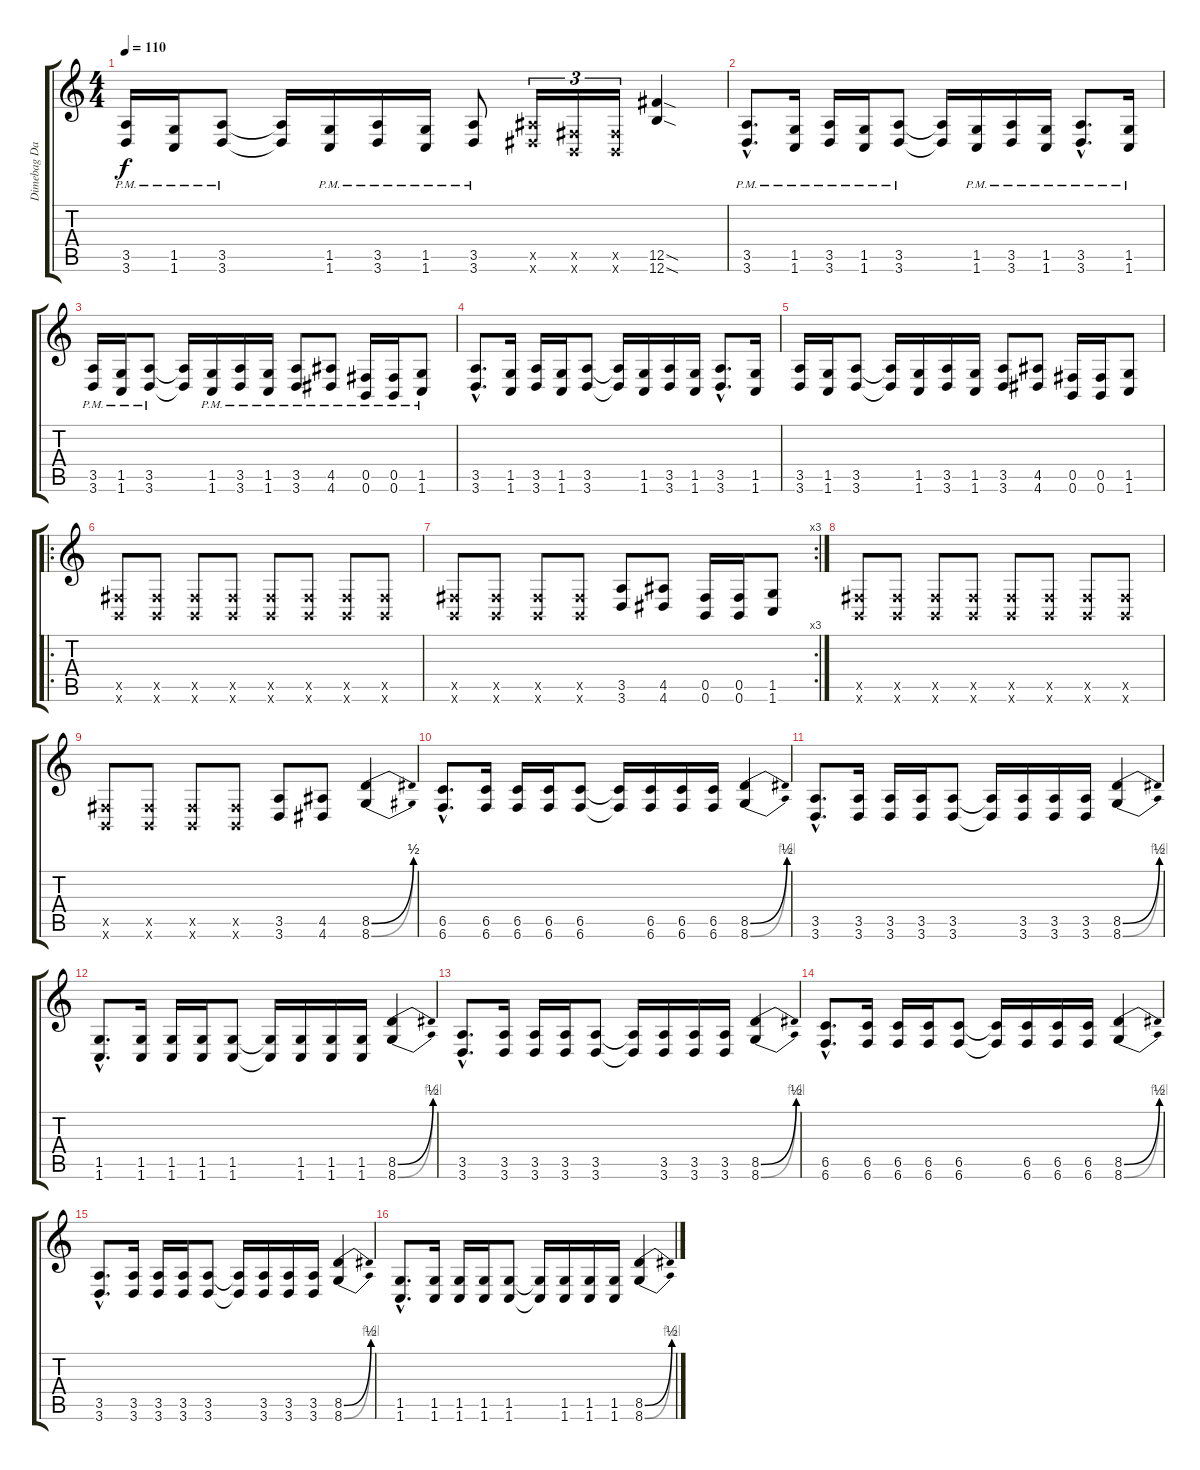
\track ("Dimebag Darrel" "Dimebag Da") {instrument distortionguitar}
\staff {score tabs}
\tuning (Db4 Ab3 E3 B2 Gb2 B1) {hide}
\ts (4 4)
\tempo 110
\clef g2
\ks c
(3.5{pm} 3.6{pm}).16{dy f} (1.5{pm} 1.6{pm}).16 (3.5{pm} 3.6{pm}).8 (3.5{t} 3.6{t}).16 (1.5{pm} 1.6{pm}).16 (3.5{pm} 3.6{pm}).16 (1.5{pm} 1.6{pm}).16 (3.5{pm} 3.6{pm}).8 (4.5{x} 4.6{x}).16{tu (3 2)} (0.5{x} 0.6{x}).16{tu (3 2)} (0.5{x} 0.6{x}).16{tu (3 2)} (12.5{sod} 12.6{sod}).4 |
(3.5{hac pm} 3.6{hac pm}).8{d} (1.5{pm} 1.6{pm}).16 (3.5{pm} 3.6{pm}).16 (1.5{pm} 1.6{pm}).16 (3.5{pm} 3.6{pm}).8 (3.5{t} 3.6{t}).16 (1.5{pm} 1.6{pm}).16 (3.5{pm} 3.6{pm}).16 (1.5{pm} 1.6{pm}).16 (3.5{hac pm} 3.6{hac pm}).8{d} (1.5{pm} 1.6{pm}).16 |
(3.5{pm} 3.6{pm}).16 (1.5{pm} 1.6{pm}).16 (3.5{pm} 3.6{pm}).8 (3.5{t} 3.6{t}).16 (1.5{pm} 1.6{pm}).16 (3.5{pm} 3.6{pm}).16 (1.5{pm} 1.6{pm}).16 (3.5{pm} 3.6{pm}).8 (4.5{pm} 4.6{pm}).8 (0.5{pm} 0.6{pm}).16 (0.5{pm} 0.6{pm}).16 (1.5{pm} 1.6{pm}).8 |
(3.5{hac} 3.6{hac}).8{d} (1.5 1.6).16 (3.5 3.6).16 (1.5 1.6).16 (3.5 3.6).8 (3.5{t} 3.6{t}).16 (1.5 1.6).16 (3.5 3.6).16 (1.5 1.6).16 (3.5{hac} 3.6{hac}).8{d} (1.5 1.6).16 |
(3.5 3.6).16 (1.5 1.6).16 (3.5 3.6).8 (3.5{t} 3.6{t}).16 (1.5 1.6).16 (3.5 3.6).16 (1.5 1.6).16 (3.5 3.6).8 (4.5 4.6).8 (0.5 0.6).16 (0.5 0.6).16 (1.5 1.6).8 |
\ro
(0.5{x} 0.6{x}).8 (0.5{x} 0.6{x}).8 (0.5{x} 0.6{x}).8 (0.5{x} 0.6{x}).8 (0.5{x} 0.6{x}).8 (0.5{x} 0.6{x}).8 (0.5{x} 0.6{x}).8 (0.5{x} 0.6{x}).8 |
\rc 3
(0.5{x} 0.6{x}).8 (0.5{x} 0.6{x}).8 (0.5{x} 0.6{x}).8 (0.5{x} 0.6{x}).8 (3.5 3.6).8 (4.5 4.6).8 (0.5 0.6).16 (0.5 0.6).16 (1.5 1.6).8 |
(0.5{x} 0.6{x}).8 (0.5{x} 0.6{x}).8 (0.5{x} 0.6{x}).8 (0.5{x} 0.6{x}).8 (0.5{x} 0.6{x}).8 (0.5{x} 0.6{x}).8 (0.5{x} 0.6{x}).8 (0.5{x} 0.6{x}).8 |
(0.5{x} 0.6{x}).8 (0.5{x} 0.6{x}).8 (0.5{x} 0.6{x}).8 (0.5{x} 0.6{x}).8 (3.5 3.6).8 (4.5 4.6).8 (8.5{be (bend 0 0 60 2)} 8.6{be (bend 0 0 60 2)}).4 |
(6.5{hac} 6.6{hac}).8{d} (6.5 6.6).16 (6.5 6.6).16 (6.5 6.6).16 (6.5 6.6).8 (6.5{t} 6.6{t}).16 (6.5 6.6).16 (6.5 6.6).16 (6.5 6.6).16 (8.5{be (bend 0 0 60 2)} 8.6{be (bend 0 0 60 4)}).4 |
(3.5{hac} 3.6{hac}).8{d} (3.5 3.6).16 (3.5 3.6).16 (3.5 3.6).16 (3.5 3.6).8 (3.5{t} 3.6{t}).16 (3.5 3.6).16 (3.5 3.6).16 (3.5 3.6).16 (8.5{be (bend 0 0 60 2)} 8.6{be (bend 0 0 60 4)}).4 |
(1.5{hac} 1.6{hac}).8{d} (1.5 1.6).16 (1.5 1.6).16 (1.5 1.6).16 (1.5 1.6).8 (1.5{t} 1.6{t}).16 (1.5 1.6).16 (1.5 1.6).16 (1.5 1.6).16 (8.5{be (bend 0 0 60 2)} 8.6{be (bend 0 0 60 4)}).4 |
(3.5{hac} 3.6{hac}).8{d} (3.5 3.6).16 (3.5 3.6).16 (3.5 3.6).16 (3.5 3.6).8 (3.5{t} 3.6{t}).16 (3.5 3.6).16 (3.5 3.6).16 (3.5 3.6).16 (8.5{be (bend 0 0 60 2)} 8.6{be (bend 0 0 60 4)}).4 |
(6.5{hac} 6.6{hac}).8{d} (6.5 6.6).16 (6.5 6.6).16 (6.5 6.6).16 (6.5 6.6).8 (6.5{t} 6.6{t}).16 (6.5 6.6).16 (6.5 6.6).16 (6.5 6.6).16 (8.5{be (bend 0 0 60 2)} 8.6{be (bend 0 0 60 4)}).4 |
(3.5{hac} 3.6{hac}).8{d} (3.5 3.6).16 (3.5 3.6).16 (3.5 3.6).16 (3.5 3.6).8 (3.5{t} 3.6{t}).16 (3.5 3.6).16 (3.5 3.6).16 (3.5 3.6).16 (8.5{be (bend 0 0 60 2)} 8.6{be (bend 0 0 60 4)}).4 |
(1.5{hac} 1.6{hac}).8{d} (1.5 1.6).16 (1.5 1.6).16 (1.5 1.6).16 (1.5 1.6).8 (1.5{t} 1.6{t}).16 (1.5 1.6).16 (1.5 1.6).16 (1.5 1.6).16 (8.5{be (bend 0 0 60 2)} 8.6{be (bend 0 0 60 4)}).4
